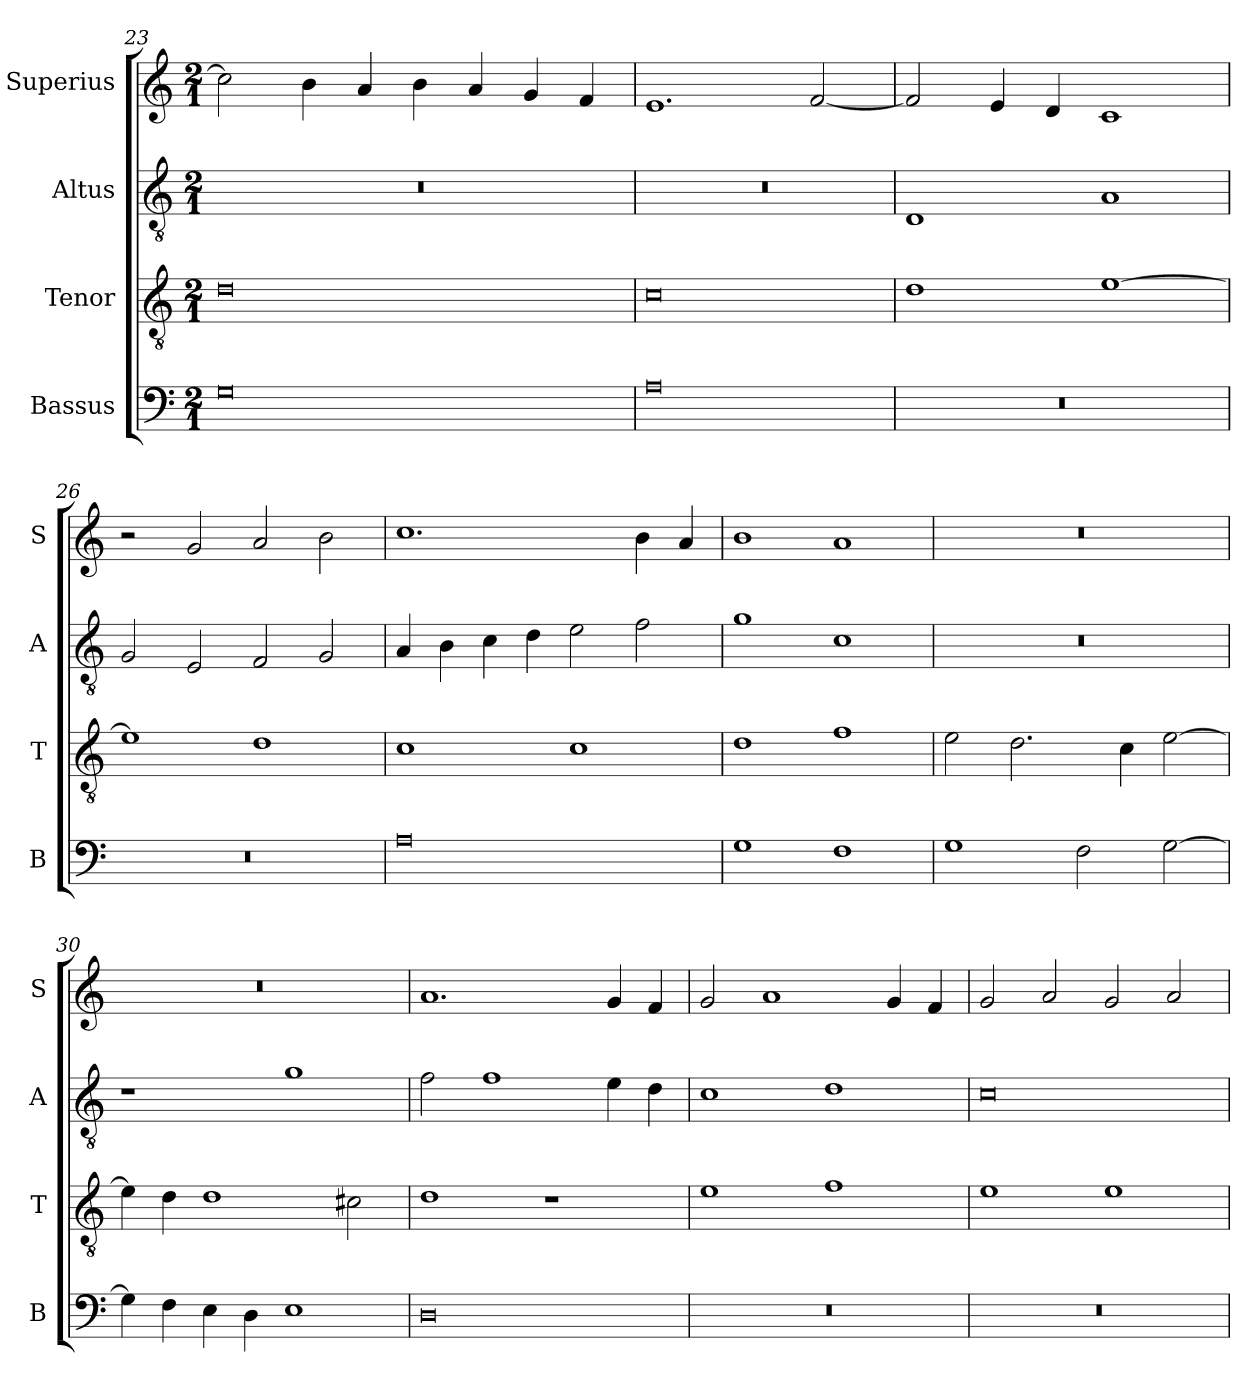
**kern	**kern	**kern	**kern
*part4	*part3	*part2	*part1
*staff4	*staff3	*staff2	*staff1
*I"Bassus	*I"Tenor	*I"Altus	*I"Superius
*I'B	*I'T	*I'A	*I'S
*clefF4	*clefGv2	*clefGv2	*clefG2
*k[]	*k[]	*k[]	*k[]
*a:	*a:	*a:	*a:
*M2/1	*M2/1	*M2/1	*M2/1
=23	=23	=23	=23
0G	0d	0r	2cc]
.	.	.	4b
.	.	.	4a
.	.	.	4b
.	.	.	4a
.	.	.	4g
.	.	.	4f
=24	=24	=24	=24
0A	0c	0r	1.e
.	.	.	[2f
=25	=25	=25	=25
0r	1d	1D	2f]
.	.	.	4e
.	.	.	4d
.	[1e	1A	1c
=26	=26	=26	=26
0r	1e]	2G	2r
.	.	2E	2g
.	1d	2F	2a
.	.	2G	2b
=27	=27	=27	=27
0A	1c	4A	1.cc
.	.	4B	.
.	.	4c	.
.	.	4d	.
.	1c	2e	.
.	.	2f	4b
.	.	.	4a
=28	=28	=28	=28
1G	1d	1g	1b
1F	1f	1c	1a
=29	=29	=29	=29
1G	2e	0r	0r
.	2.d	.	.
2F	.	.	.
.	4c	.	.
[2G	[2e	.	.
=30	=30	=30	=30
4G]	4e]	1r	0r
4F	4d	.	.
4E	1d	.	.
4D	.	.	.
1E	.	1g	.
.	2c#X	.	.
=31	=31	=31	=31
0D	1d	2f	1.a
.	.	1f	.
.	1r	.	.
.	.	4e	4g
.	.	4d	4f
=32	=32	=32	=32
0r	1e	1c	2g
.	.	.	1a
.	1f	1d	.
.	.	.	4g
.	.	.	4f
=33	=33	=33	=33
0r	1e	0c	2g
.	.	.	2a
.	1e	.	2g
.	.	.	2a
=	=	=	=
*-	*-	*-	*-
